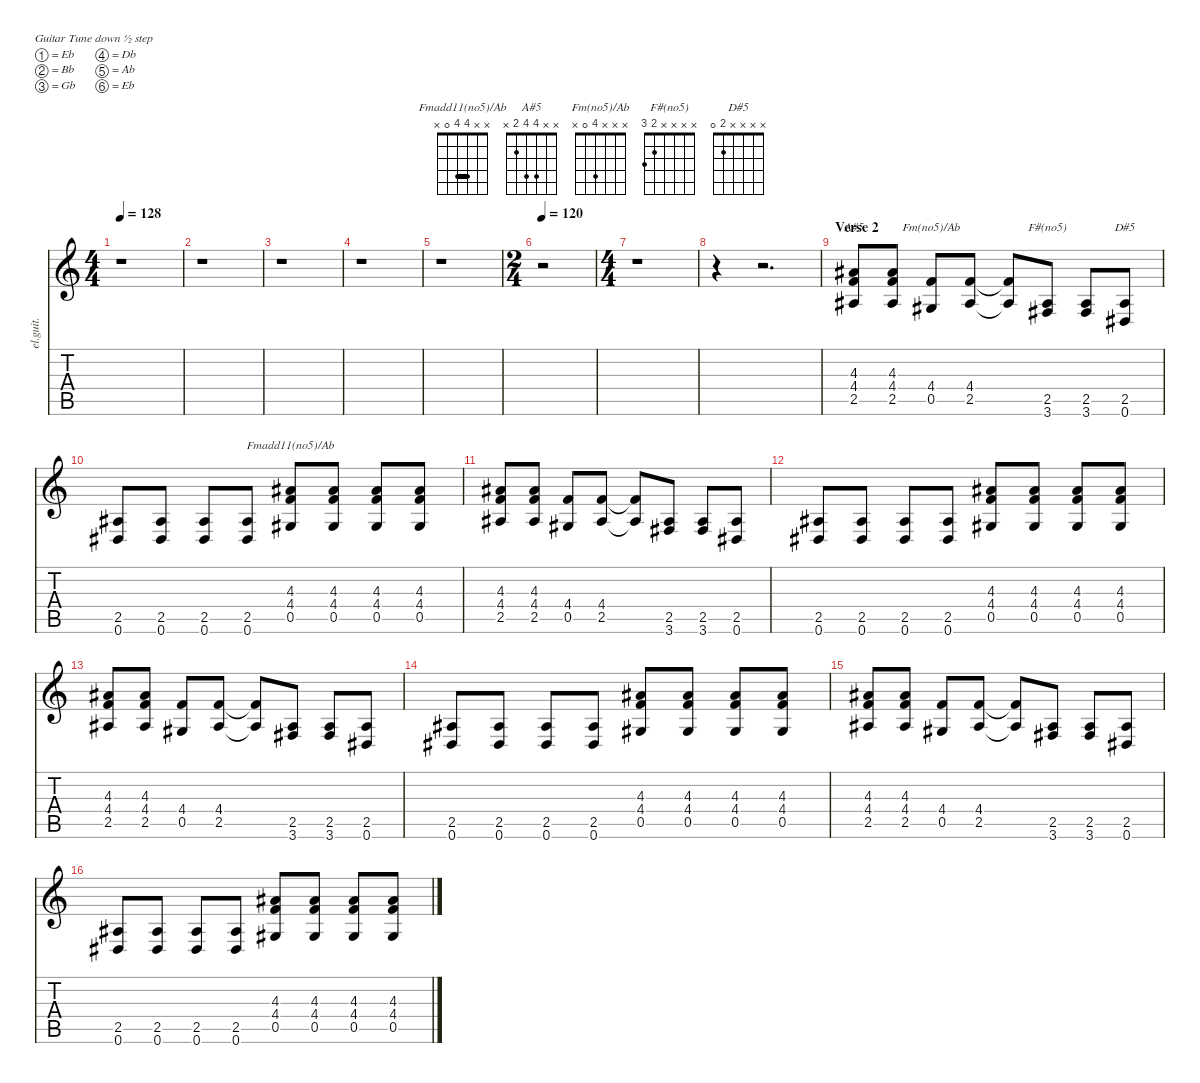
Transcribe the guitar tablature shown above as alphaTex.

\defaultSystemsLayout 4
\hideDynamics
\bracketExtendMode nobrackets
\otherSystemsTrackNameOrientation horizontal
\track ("Billy Corgan (Clean Rhythm)" "el.guit.") {instrument electricguitarclean}
\staff {score tabs}
\tuning (Eb4 Bb3 Gb3 Db3 Ab2 Eb2)
\chord ("Fmadd11(no5)/Ab" x x 4 4 0 x) {barre 4}
\chord ("A#5" x x 4 4 2 x)
\chord ("Fm(no5)/Ab" x x x 4 0 x)
\chord ("F#(no5)" x x x x 2 3)
\chord ("D#5" x x x x 2 0)
\ts (4 4)
\tempo 128
\clef g2
\ks c
r.1{dy mf beam Down} |
r.1{beam Down} |
r.1{beam Down} |
r.1{beam Down} |
r.1{beam Down} |
\ts (2 4)
\beaming (8 2 2 2 2)
\tempo 120
r.2{beam Down} |
\ts (4 4)
\beaming (8 2 2 2 2)
r.1{beam Down} |
r.4{beam Down} r.2{d beam Down} |
\section ("" "Verse 2")
(4.3{acc #} 4.4 2.5{acc #}).8{ch "A#5" beam Up} (4.3{acc #} 4.4 2.5{acc #}).8{beam Up} (4.4 0.5{acc #}).8{ch "Fm(no5)/Ab" beam Up} (4.4 2.5{acc #}).8{beam Up} (4.4{t} 2.5{t acc #}).8{beam Up} (2.5{acc #} 3.6{acc #}).8{ch "F#(no5)" beam Up} (2.5{acc #} 3.6{acc #}).8{beam Up} (2.5{acc #} 0.6{acc #}).8{ch "D#5" beam Up} |
(2.5{acc #} 0.6{acc #}).8{beam Up} (2.5{acc #} 0.6{acc #}).8{beam Up} (2.5{acc #} 0.6{acc #}).8{beam Up} (2.5{acc #} 0.6{acc #}).8{beam Up} (4.3{acc #} 4.4 0.5{acc #}).8{ch "Fmadd11(no5)/Ab" beam Up} (4.3{acc #} 4.4 0.5{acc #}).8{beam Up} (4.3{acc #} 4.4 0.5{acc #}).8{beam Up} (4.3{acc #} 4.4 0.5{acc #}).8{beam Up} |
(4.3{acc #} 4.4 2.5{acc #}).8{beam Up} (4.3{acc #} 4.4 2.5{acc #}).8{beam Up} (4.4 0.5{acc #}).8{beam Up} (4.4 2.5{acc #}).8{beam Up} (4.4{t} 2.5{t acc #}).8{beam Up} (2.5{acc #} 3.6{acc #}).8{beam Up} (2.5{acc #} 3.6{acc #}).8{beam Up} (2.5{acc #} 0.6{acc #}).8{beam Up} |
(2.5{acc #} 0.6{acc #}).8{beam Up} (2.5{acc #} 0.6{acc #}).8{beam Up} (2.5{acc #} 0.6{acc #}).8{beam Up} (2.5{acc #} 0.6{acc #}).8{beam Up} (4.3{acc #} 4.4 0.5{acc #}).8{beam Up} (4.3{acc #} 4.4 0.5{acc #}).8{beam Up} (4.3{acc #} 4.4 0.5{acc #}).8{beam Up} (4.3{acc #} 4.4 0.5{acc #}).8{beam Up} |
(4.3{acc #} 4.4 2.5{acc #}).8{beam Up} (4.3{acc #} 4.4 2.5{acc #}).8{beam Up} (4.4 0.5{acc #}).8{beam Up} (4.4 2.5{acc #}).8{beam Up} (4.4{t} 2.5{t acc #}).8{beam Up} (2.5{acc #} 3.6{acc #}).8{beam Up} (2.5{acc #} 3.6{acc #}).8{beam Up} (2.5{acc #} 0.6{acc #}).8{beam Up} |
(2.5{acc #} 0.6{acc #}).8{beam Up} (2.5{acc #} 0.6{acc #}).8{beam Up} (2.5{acc #} 0.6{acc #}).8{beam Up} (2.5{acc #} 0.6{acc #}).8{beam Up} (4.3{acc #} 4.4 0.5{acc #}).8{beam Up} (4.3{acc #} 4.4 0.5{acc #}).8{beam Up} (4.3{acc #} 4.4 0.5{acc #}).8{beam Up} (4.3{acc #} 4.4 0.5{acc #}).8{beam Up} |
(4.3{acc #} 4.4 2.5{acc #}).8{beam Up} (4.3{acc #} 4.4 2.5{acc #}).8{beam Up} (4.4 0.5{acc #}).8{beam Up} (4.4 2.5{acc #}).8{beam Up} (4.4{t} 2.5{t acc #}).8{beam Up} (2.5{acc #} 3.6{acc #}).8{beam Up} (2.5{acc #} 3.6{acc #}).8{beam Up} (2.5{acc #} 0.6{acc #}).8{beam Up} |
(2.5{acc #} 0.6{acc #}).8{beam Up} (2.5{acc #} 0.6{acc #}).8{beam Up} (2.5{acc #} 0.6{acc #}).8{beam Up} (2.5{acc #} 0.6{acc #}).8{beam Up} (4.3{acc #} 4.4 0.5{acc #}).8{beam Up} (4.3{acc #} 4.4 0.5{acc #}).8{beam Up} (4.3{acc #} 4.4 0.5{acc #}).8{beam Up} (4.3{acc #} 4.4 0.5{acc #}).8{beam Up}
